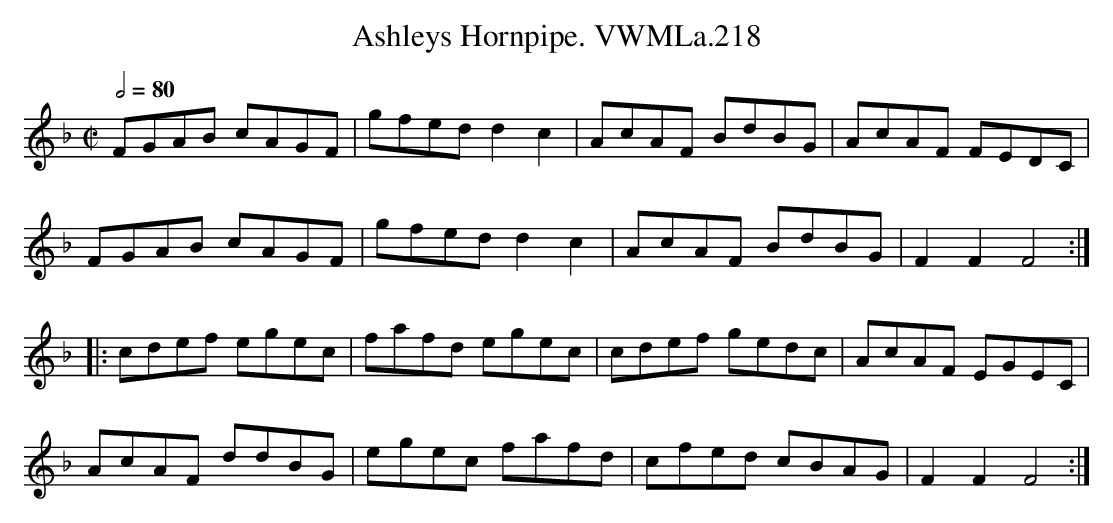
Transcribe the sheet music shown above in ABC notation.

X:1
T:Ashleys Hornpipe. VWMLa.218
M:C|
L:1/8
Q:1/2=80
K:F
FGAB cAGF|gfed d2c2|AcAF BdBG|AcAF FEDC|
FGAB cAGF|gfed d2c2|AcAF BdBG|F2F2 F4:|
|:cdef egec|fafd egec|cdef gedc|AcAF EGEC|
AcAF ddBG|egec fafd|cfed cBAG|F2F2 F4:|
